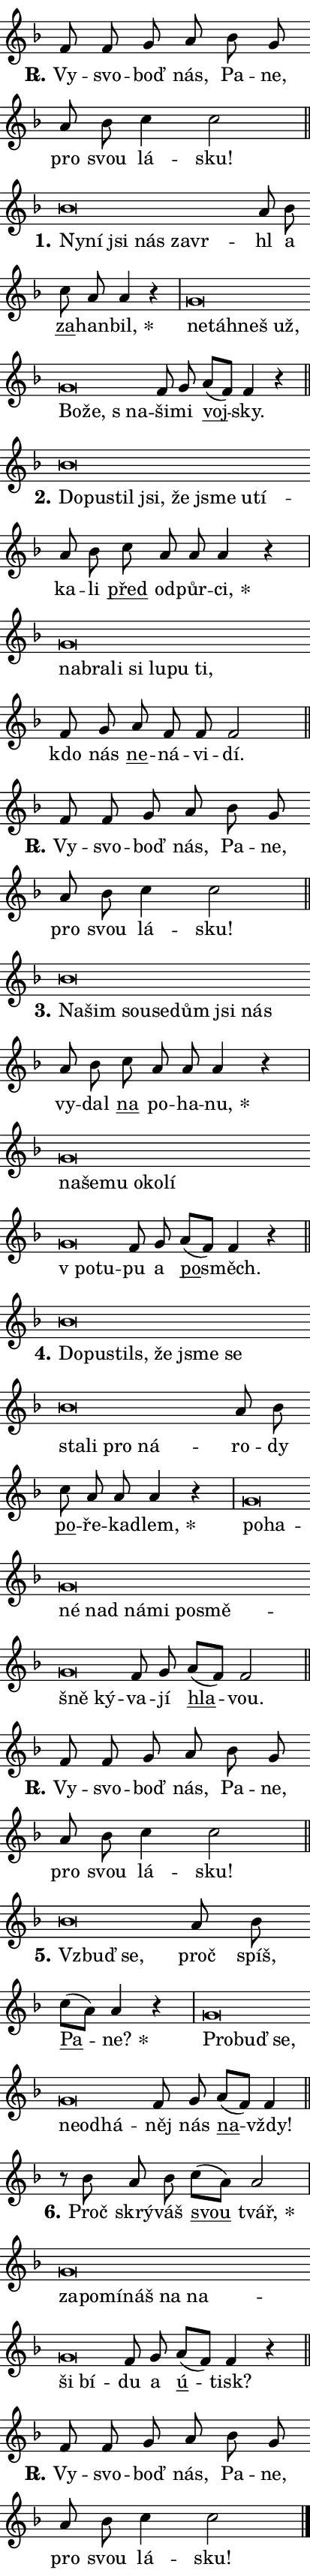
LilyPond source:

\version "2.22.1"
\header { tagline = "" }
\paper {
  indent = 0\cm
  top-margin = 0\cm
  right-margin = 0\cm
  bottom-margin = 0\cm
  left-margin = 0\cm
  paper-width = 7\cm
  page-breaking = #ly:one-page-breaking
  system-system-spacing.basic-distance = #11
  score-system-spacing.basic-distance = #11
  ragged-last = ##f
}


%% Author: Thomas Morley
%% https://lists.gnu.org/archive/html/lilypond-user/2020-05/msg00002.html
#(define (line-position grob)
"Returns position of @var[grob} in current system:
   @code{'start}, if at first time-step
   @code{'end}, if at last time-step
   @code{'middle} otherwise
"
  (let* ((col (ly:item-get-column grob))
         (ln (ly:grob-object col 'left-neighbor))
         (rn (ly:grob-object col 'right-neighbor))
         (col-to-check-left (if (ly:grob? ln) ln col))
         (col-to-check-right (if (ly:grob? rn) rn col))
         (break-dir-left
           (and
             (ly:grob-property col-to-check-left 'non-musical #f)
             (ly:item-break-dir col-to-check-left)))
         (break-dir-right
           (and
             (ly:grob-property col-to-check-right 'non-musical #f)
             (ly:item-break-dir col-to-check-right))))
        (cond ((eqv? 1 break-dir-left) 'start)
              ((eqv? -1 break-dir-right) 'end)
              (else 'middle))))

#(define (tranparent-at-line-position vctor)
  (lambda (grob)
  "Relying on @code{line-position} select the relevant enry from @var{vctor}.
Used to determine transparency,"
    (case (line-position grob)
      ((end) (not (vector-ref vctor 0)))
      ((middle) (not (vector-ref vctor 1)))
      ((start) (not (vector-ref vctor 2))))))

noteHeadBreakVisibility =
#(define-music-function (break-visibility)(vector?)
"Makes @code{NoteHead}s transparent relying on @var{break-visibility}"
#{
  \override NoteHead.transparent =
    #(tranparent-at-line-position break-visibility)
#})

#(define delete-ledgers-for-transparent-note-heads
  (lambda (grob)
    "Reads whether a @code{NoteHead} is transparent.
If so this @code{NoteHead} is removed from @code{'note-heads} from
@var{grob}, which is supposed to be @code{LedgerLineSpanner}.
As a result ledgers are not printed for this @code{NoteHead}"
    (let* ((nhds-array (ly:grob-object grob 'note-heads))
           (nhds-list
             (if (ly:grob-array? nhds-array)
                 (ly:grob-array->list nhds-array)
                 '()))
           ;; Relies on the transparent-property being done before
           ;; Staff.LedgerLineSpanner.after-line-breaking is executed.
           ;; This is fragile ...
           (to-keep
             (remove
               (lambda (nhd)
                 (ly:grob-property nhd 'transparent #f))
               nhds-list)))
      ;; TODO find a better method to iterate over grob-arrays, similiar
      ;; to filter/remove etc for lists
      ;; For now rebuilt from scratch
      (set! (ly:grob-object grob 'note-heads)  '())
      (for-each
        (lambda (nhd)
          (ly:pointer-group-interface::add-grob grob 'note-heads nhd))
        to-keep))))

hideNotes = {
  \noteHeadBreakVisibility #begin-of-line-visible
}
unHideNotes = {
  \noteHeadBreakVisibility #all-visible
}

% work-around for resetting accidentals
% https://lilypond.org/doc/v2.23/Documentation/notation/displaying-rhythms#unmetered-music
cadenzaMeasure = {
  \cadenzaOff
  \partial 1024 s1024
  \cadenzaOn
}

#(define-markup-command (accent layout props text) (markup?)
  "Underline accented syllable"
  (interpret-markup layout props
    #{\markup \override #'(offset . 4.3) \underline { #text }#}))

responsum = \markup \concat {
  "R" \hspace #-1.05 \path #0.1 #'((moveto 0 0.07) (lineto 0.9 0.8)) \hspace #0.05 "."
}

\layout {
    \context {
        \Staff
        \remove "Time_signature_engraver"
        \override LedgerLineSpanner.after-line-breaking = #delete-ledgers-for-transparent-note-heads
    }
    \context {
        \Voice {
            \override NoteHead.output-attributes = #'((class . "notehead"))
            \override Hairpin.height = #0.55
        }
    }
    \context {
        \Lyrics {
            \override StanzaNumber.output-attributes = #'((class . "stanzanumber"))
            \override LyricSpace.minimum-distance = #0.9
            \override LyricText.font-name = #"TeX Gyre Schola"
            \override LyricText.font-size = 1
            \override StanzaNumber.font-name = #"TeX Gyre Schola Bold"
            \override StanzaNumber.font-size = 1
        }
    }
}

% magnetic-lyrics.ily
%
%   written by
%     Jean Abou Samra <jean@abou-samra.fr>
%     Werner Lemberg <wl@gnu.org>
%
%   adapted by
%     Jiri Hon <jiri.hon@gmail.com>
%
% Version 2022-Apr-15

% https://www.mail-archive.com/lilypond-user@gnu.org/msg149350.html

#(define (Left_hyphen_pointer_engraver context)
   "Collect syllable-hyphen-syllable occurrences in lyrics and store
them in properties.  This engraver only looks to the left.  For
example, if the lyrics input is @code{foo -- bar}, it does the
following.

@itemize @bullet
@item
Set the @code{text} property of the @code{LyricHyphen} grob between
@q{foo} and @q{bar} to @code{foo}.

@item
Set the @code{left-hyphen} property of the @code{LyricText} grob with
text @q{foo} to the @code{LyricHyphen} grob between @q{foo} and
@q{bar}.
@end itemize

Use this auxiliary engraver in combination with the
@code{lyric-@/text::@/apply-@/magnetic-@/offset!} hook."
   (let ((hyphen #f)
         (text #f))
     (make-engraver
      (acknowledgers
       ((lyric-syllable-interface engraver grob source-engraver)
        (set! text grob)))
      (end-acknowledgers
       ((lyric-hyphen-interface engraver grob source-engraver)
        ;(when (not (grob::has-interface grob 'lyric-space-interface))
          (set! hyphen grob)));)
      ((stop-translation-timestep engraver)
       (when (and text hyphen)
         (ly:grob-set-object! text 'left-hyphen hyphen))
       (set! text #f)
       (set! hyphen #f)))))

#(define (lyric-text::apply-magnetic-offset! grob)
   "If the space between two syllables is less than the value in
property @code{LyricText@/.details@/.squash-threshold}, move the right
syllable to the left so that it gets concatenated with the left
syllable.

Use this function as a hook for
@code{LyricText@/.after-@/line-@/breaking} if the
@code{Left_@/hyphen_@/pointer_@/engraver} is active."
   (let ((hyphen (ly:grob-object grob 'left-hyphen #f)))
     (when hyphen
       (let ((left-text (ly:spanner-bound hyphen LEFT)))
         (when (grob::has-interface left-text 'lyric-syllable-interface)
           (let* ((common (ly:grob-common-refpoint grob left-text X))
                  (this-x-ext (ly:grob-extent grob common X))
                  (left-x-ext
                   (begin
                     ;; Trigger magnetism for left-text.
                     (ly:grob-property left-text 'after-line-breaking)
                     (ly:grob-extent left-text common X)))
                  ;; `delta` is the gap width between two syllables.
                  (delta (- (interval-start this-x-ext)
                            (interval-end left-x-ext)))
                  (details (ly:grob-property grob 'details))
                  (threshold (assoc-get 'squash-threshold details 0.2)))
             (when (< delta threshold)
               (let* (;; We have to manipulate the input text so that
                      ;; ligatures crossing syllable boundaries are not
                      ;; disabled.  For languages based on the Latin
                      ;; script this is essentially a beautification.
                      ;; However, for non-Western scripts it can be a
                      ;; necessity.
                      (lt (ly:grob-property left-text 'text))
                      (rt (ly:grob-property grob 'text))
                      (is-space (grob::has-interface hyphen 'lyric-space-interface))
                      (space (if is-space " " ""))
                      (space-markup (grob-interpret-markup grob " "))
                      (space-size (interval-length (ly:stencil-extent space-markup X)))
                      (extra-delta (if is-space space-size 0))
                      ;; Append new syllable.
                      (ltrt-space (if (and (string? lt) (string? rt))
                                (string-append lt space rt)
                                (make-concat-markup (list lt space rt))))
                      ;; Right-align `ltrt` to the right side.
                      (ltrt-space-markup (grob-interpret-markup
                               grob
                               (make-translate-markup
                                (cons (interval-length this-x-ext) 0)
                                (make-right-align-markup ltrt-space)))))
                 (begin
                   ;; Don't print `left-text`.
                   (ly:grob-set-property! left-text 'stencil #f)
                   ;; Set text and stencil (which holds all collected
                   ;; syllables so far) and shift it to the left.
                   (ly:grob-set-property! grob 'text ltrt-space)
                   (ly:grob-set-property! grob 'stencil ltrt-space-markup)
                   (ly:grob-translate-axis! grob (- (- delta extra-delta)) X))))))))))


#(define (lyric-hyphen::displace-bounds-first grob)
   ;; Make very sure this callback isn't triggered too early.
   (let ((left (ly:spanner-bound grob LEFT))
         (right (ly:spanner-bound grob RIGHT)))
     (ly:grob-property left 'after-line-breaking)
     (ly:grob-property right 'after-line-breaking)
     (ly:lyric-hyphen::print grob)))

squashThreshold = #0.4

\layout {
  \context {
    \Lyrics
    \consists #Left_hyphen_pointer_engraver
    \override LyricText.after-line-breaking =
      #lyric-text::apply-magnetic-offset!
    \override LyricHyphen.stencil = #lyric-hyphen::displace-bounds-first
    \override LyricText.details.squash-threshold = \squashThreshold
    \override LyricHyphen.minimum-distance = 0
    \override LyricHyphen.minimum-length = \squashThreshold
  }
}

squash = \override LyricText.details.squash-threshold = 9999
unSquash = \override LyricText.details.squash-threshold = \squashThreshold

left = \override LyricText.self-alignment-X = #LEFT
unLeft = \revert LyricText.self-alignment-X

starOffset = #(lambda (grob) 
                (let ((x_offset (ly:self-alignment-interface::aligned-on-x-parent grob)))
                  (if (= x_offset 0) 0 (+ x_offset 1.2))))

star = #(define-music-function (syllable)(string?)
"Append star separator at the end of a syllable"
#{
  \once \override LyricText.X-offset = #starOffset
  \lyricmode { \markup {
    #syllable
    \override #'((font-name . "TeX Gyre Schola Bold")) \hspace #0.2 \lower #0.65 \larger "*"
  } }
#})

starAccent = #(define-music-function (syllable)(string?)
"Append star separator at the end of a syllable and make accent"
#{
  \once \override LyricText.X-offset = #starOffset
  \lyricmode { \markup {
    \accent #syllable
    \override #'((font-name . "TeX Gyre Schola Bold")) \hspace #0.2 \lower #0.65 \larger "*"
  } }
#})

breath = #(define-music-function (syllable)(string?)
"Append breathing indicator at the end of a syllable"
#{
  \lyricmode { \markup { #syllable "+" } }
#})

optionalBreath = #(define-music-function (syllable)(string?)
"Append optional breathing indicator at the end of a syllable"
#{
  \lyricmode { \markup { #syllable "(+)" } }
#})


\score {
    <<
        \new Voice = "melody" { \cadenzaOn \key f \major \relative { f'8 f g a bes g \bar "" a bes c4 c2 \cadenzaMeasure \bar "||" \break }
\relative { bes'\breve*1/16 \hideNotes \breve*1/16 \bar "" \breve*1/16 \bar "" \breve*1/16 \bar "" \breve*1/16 \breve*1/16 \bar "" \unHideNotes a8 bes \bar "" c a a4 r \cadenzaMeasure \bar "|" g\breve*1/16 \hideNotes \breve*1/16 \bar "" \breve*1/16 \bar "" \breve*1/16 \bar "" \breve*1/16 \bar "" \breve*1/16 \breve*1/16 \bar "" \unHideNotes f8 g \bar "" a[( f)] f4 r \cadenzaMeasure \bar "||" \break }
\relative { bes'\breve*1/16 \hideNotes \breve*1/16 \bar "" \breve*1/16 \bar "" \breve*1/16 \bar "" \breve*1/16 \bar "" \breve*1/16 \bar "" \breve*1/16 \breve*1/16 \bar "" \unHideNotes a8 bes \bar "" c a a a4 r \cadenzaMeasure \bar "|" g\breve*1/16 \hideNotes \breve*1/16 \bar "" \breve*1/16 \bar "" \breve*1/16 \bar "" \breve*1/16 \bar "" \breve*1/16 \breve*1/16 \bar "" \unHideNotes f8 g \bar "" a f f f2 \cadenzaMeasure \bar "||" \break }
\relative { f'8 f g a bes g \bar "" a bes c4 c2 \cadenzaMeasure \bar "||" \break }
\relative { bes'\breve*1/16 \hideNotes \breve*1/16 \bar "" \breve*1/16 \bar "" \breve*1/16 \bar "" \breve*1/16 \bar "" \breve*1/16 \breve*1/16 \bar "" \unHideNotes a8 bes \bar "" c a a a4 r \cadenzaMeasure \bar "|" g\breve*1/16 \hideNotes \breve*1/16 \bar "" \breve*1/16 \bar "" \breve*1/16 \bar "" \breve*1/16 \bar "" \breve*1/16 \bar "" \breve*1/16 \breve*1/16 \bar "" \unHideNotes f8 g \bar "" a[( f)] f4 r \cadenzaMeasure \bar "||" \break }
\relative { bes'\breve*1/16 \hideNotes \breve*1/16 \bar "" \breve*1/16 \bar "" \breve*1/16 \bar "" \breve*1/16 \bar "" \breve*1/16 \bar "" \breve*1/16 \bar "" \breve*1/16 \bar "" \breve*1/16 \breve*1/16 \bar "" \unHideNotes a8 bes \bar "" c a a a4 r \cadenzaMeasure \bar "|" g\breve*1/16 \hideNotes \breve*1/16 \bar "" \breve*1/16 \bar "" \breve*1/16 \bar "" \breve*1/16 \bar "" \breve*1/16 \bar "" \breve*1/16 \bar "" \breve*1/16 \bar "" \breve*1/16 \breve*1/16 \bar "" \unHideNotes f8 g \bar "" a[( f)] f2 \cadenzaMeasure \bar "||" \break }
\relative { f'8 f g a bes g \bar "" a bes c4 c2 \cadenzaMeasure \bar "||" \break }
\relative { bes'\breve*1/16 \hideNotes \breve*1/16 \bar "" \unHideNotes a8 bes \bar "" c[( a)] a4 r \cadenzaMeasure \bar "|" g\breve*1/16 \hideNotes \breve*1/16 \bar "" \breve*1/16 \bar "" \breve*1/16 \bar "" \breve*1/16 \breve*1/16 \bar "" \unHideNotes f8 g \bar "" a[( f)] f4 \cadenzaMeasure \bar "||" \break }
\relative { r8 bes'8 a8 bes \bar "" c[( a)] a2 \cadenzaMeasure \bar "|" g\breve*1/16 \hideNotes \breve*1/16 \bar "" \breve*1/16 \bar "" \breve*1/16 \bar "" \breve*1/16 \bar "" \breve*1/16 \bar "" \breve*1/16 \breve*1/16 \bar "" \unHideNotes f8 g \bar "" a[( f)] f4 r \cadenzaMeasure \bar "||" \break }
\relative { f'8 f g a bes g \bar "" a bes c4 c2 \cadenzaMeasure \bar "||" \break } \bar "|." }
        \new Lyrics \lyricsto "melody" { \lyricmode { \set stanza = \responsum
Vy -- svo -- boď nás, Pa -- ne, pro svou lá -- sku!
\set stanza = "1."
\left Ny -- \squash ní jsi nás za -- vr -- \unLeft \unSquash hl a \markup \accent za -- han -- \star bil, \left ne -- \squash táh -- neš už, Bo -- že, "s na" -- \unLeft \unSquash ši -- mi \markup \accent voj -- sky.
\set stanza = "2."
\left Do -- \squash pu -- stil jsi, že jsme u -- tí -- \unLeft \unSquash ka -- li \markup \accent před od -- půr -- \star ci, \left nab -- \squash ra -- li si lu -- pu ti, \unLeft \unSquash kdo nás \markup \accent ne -- ná -- vi -- dí.
\set stanza = \responsum
Vy -- svo -- boď nás, Pa -- ne, pro svou lá -- sku!
\set stanza = "3."
\left Na -- \squash šim sou -- se -- dům jsi nás \unLeft \unSquash vy -- dal \markup \accent na po -- ha -- \star nu, \left na -- \squash še -- mu o -- ko -- lí "v po" -- tu -- \unLeft \unSquash pu a \markup \accent po -- směch.
\set stanza = "4."
\left Do -- \squash pu -- stils, že jsme se sta -- li pro ná -- \unLeft \unSquash ro -- dy \markup \accent po -- ře -- ka -- \star dlem, \left po -- \squash ha -- né nad ná -- mi po -- smě -- šně ký -- \unLeft \unSquash va -- jí \markup \accent hla -- vou.
\set stanza = \responsum
Vy -- svo -- boď nás, Pa -- ne, pro svou lá -- sku!
\set stanza = "5."
\left Vzbuď \squash se, \unLeft \unSquash proč spíš, \markup \accent Pa -- \star ne? \left Pro -- \squash buď se, ne -- od -- há -- \unLeft \unSquash něj nás \markup \accent na -- vždy!
\set stanza = "6."
Proč skrý -- váš \markup \accent svou \star tvář, \left za -- \squash po -- mí -- náš na na -- ši bí -- \unLeft \unSquash du a \markup \accent ú -- tisk?
\set stanza = \responsum
Vy -- svo -- boď nás, Pa -- ne, pro svou lá -- sku! } }
    >>
    \layout {}
}
